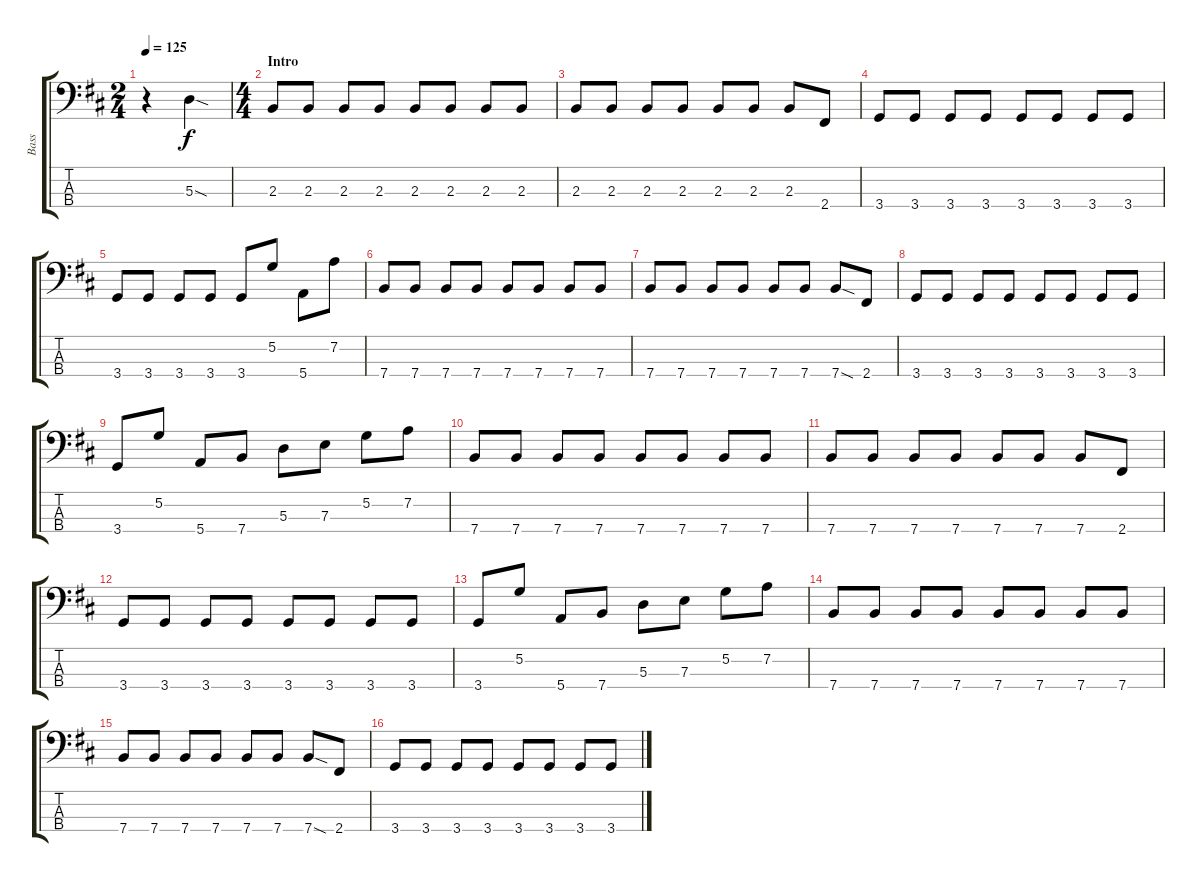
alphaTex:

\track ("Bass" "Bass") {instrument electricbassfinger}
\staff {score tabs}
\tuning (G2 D2 A1 E1) {hide}
\ts (2 4)
\tempo 125
\clef f4
\ks bminor
r.4{dy f instrument electricbassfinger} 5.3{sod}.4 |
\ts (4 4)
\section ("" "Intro")
2.3.8 2.3.8 2.3.8 2.3.8 2.3.8 2.3.8 2.3.8 2.3.8 |
2.3.8 2.3.8 2.3.8 2.3.8 2.3.8 2.3.8 2.3.8 2.4.8 |
3.4.8 3.4.8 3.4.8 3.4.8 3.4.8 3.4.8 3.4.8 3.4.8 |
3.4.8 3.4.8 3.4.8 3.4.8 3.4.8 5.2.8 5.4.8 7.2.8 |
7.4.8 7.4.8 7.4.8 7.4.8 7.4.8 7.4.8 7.4.8 7.4.8 |
7.4.8 7.4.8 7.4.8 7.4.8 7.4.8 7.4.8 7.4{sod}.8 2.4.8 |
3.4.8 3.4.8 3.4.8 3.4.8 3.4.8 3.4.8 3.4.8 3.4.8 |
3.4.8 5.2.8 5.4.8 7.4.8 5.3.8 7.3.8 5.2.8 7.2.8 |
7.4.8 7.4.8 7.4.8 7.4.8 7.4.8 7.4.8 7.4.8 7.4.8 |
7.4.8 7.4.8 7.4.8 7.4.8 7.4.8 7.4.8 7.4.8 2.4.8 |
3.4.8 3.4.8 3.4.8 3.4.8 3.4.8 3.4.8 3.4.8 3.4.8 |
3.4.8 5.2.8 5.4.8 7.4.8 5.3.8 7.3.8 5.2.8 7.2.8 |
7.4.8 7.4.8 7.4.8 7.4.8 7.4.8 7.4.8 7.4.8 7.4.8 |
7.4.8 7.4.8 7.4.8 7.4.8 7.4.8 7.4.8 7.4{sod}.8 2.4.8 |
3.4.8 3.4.8 3.4.8 3.4.8 3.4.8 3.4.8 3.4.8 3.4.8
